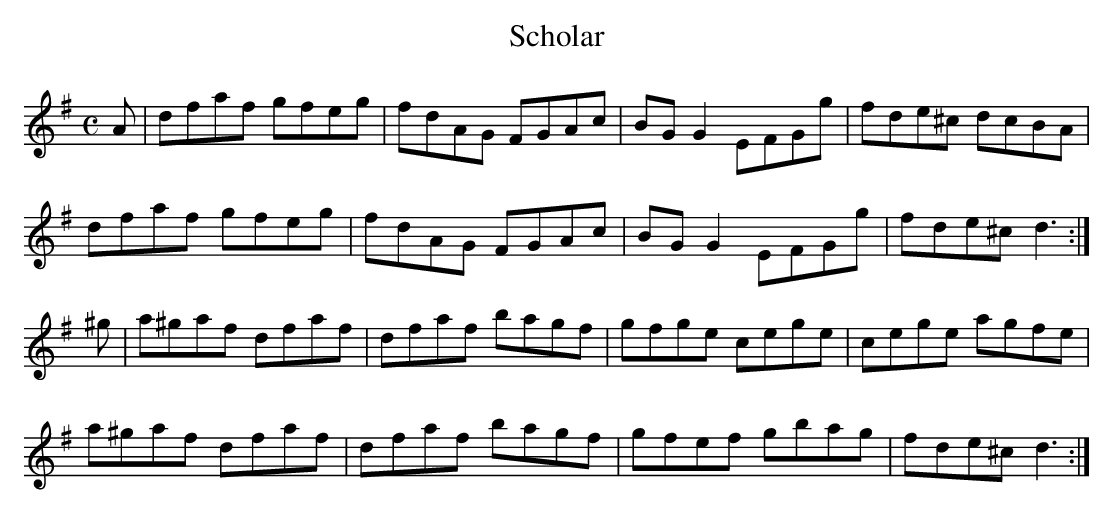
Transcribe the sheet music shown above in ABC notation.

X:1
T:Scholar
M:C
L:1/8
K:D Mixolydian
A|dfaf gfeg|fdAG FGAc|BGG2 EFGg|fde^c dcBA|!
dfaf gfeg|fdAG FGAc|BGG2 EFGg|fde^c d3:|!
^g|a^gaf dfaf|dfaf bagf|gfge cege|cege agfe|!
a^gaf dfaf|dfaf bagf|gfef gbag|fde^c d3:|!
